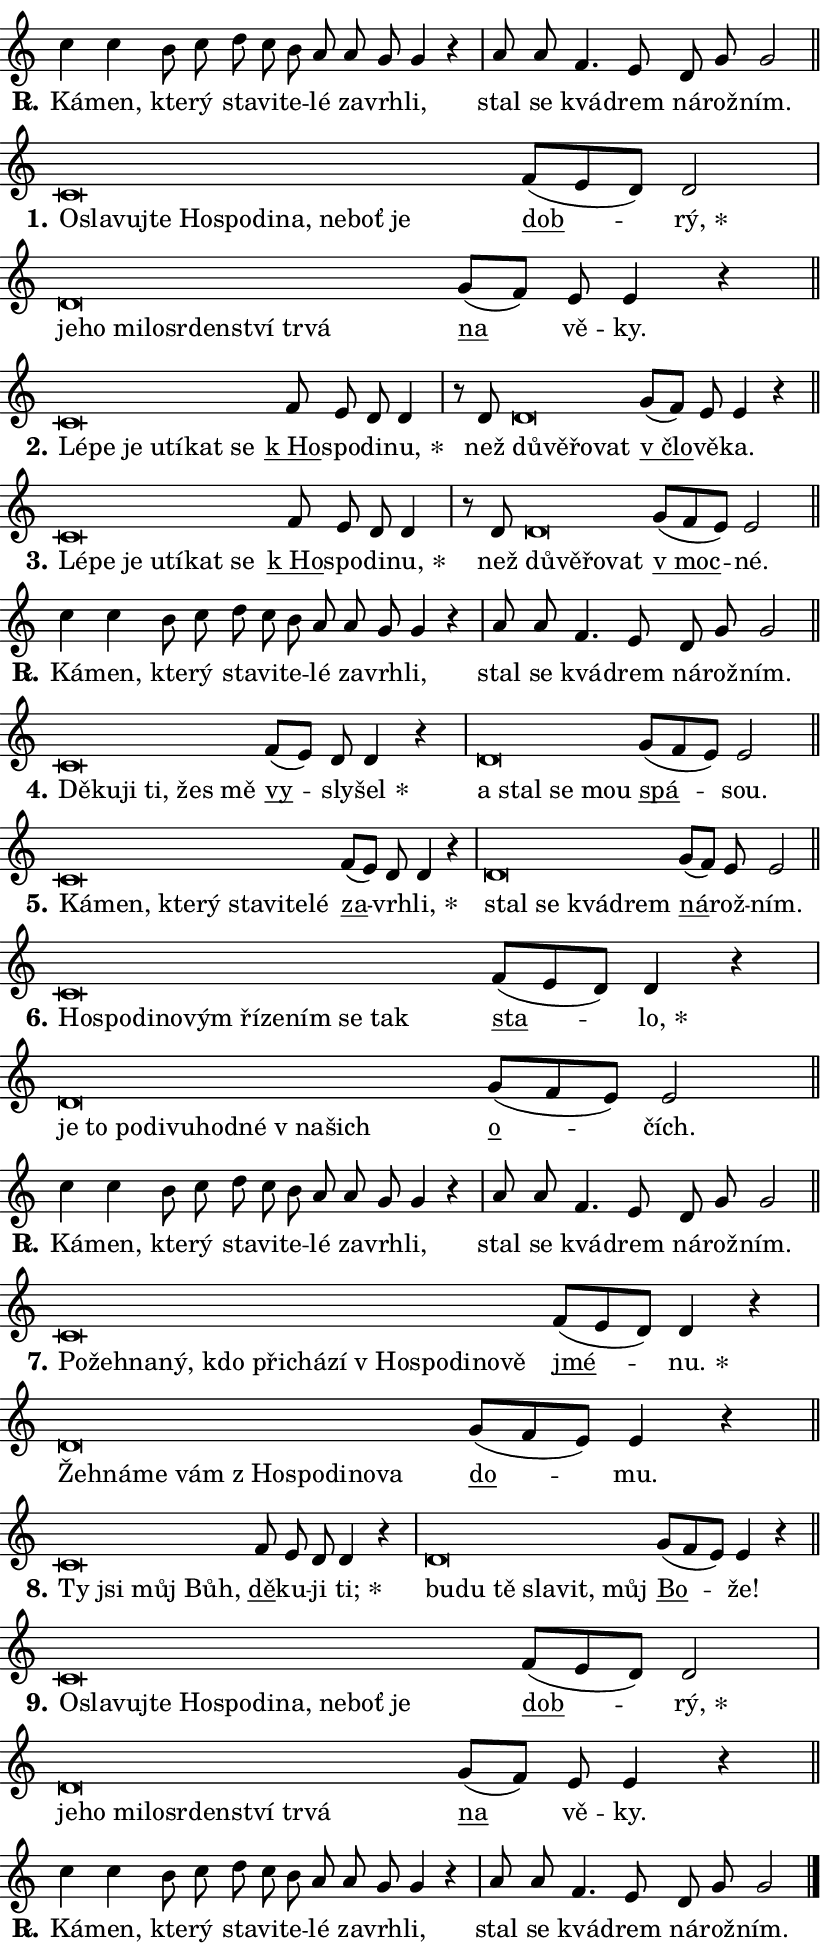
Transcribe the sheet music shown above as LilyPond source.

\version "2.24.0"
\header { tagline = "" }
\paper {
  indent = 0\cm
  top-margin = 0\cm
  right-margin = 0.13\cm % to fit lyric hyphens
  bottom-margin = 0\cm
  left-margin = 0\cm
  paper-width = 14\cm
  page-breaking = #ly:one-page-breaking
  system-system-spacing.basic-distance = #11
  score-system-spacing.basic-distance = #11
  ragged-last = ##f
}


%% Author: Thomas Morley
%% https://lists.gnu.org/archive/html/lilypond-user/2020-05/msg00002.html
#(define (line-position grob)
"Returns position of @var[grob} in current system:
   @code{'start}, if at first time-step
   @code{'end}, if at last time-step
   @code{'middle} otherwise
"
  (let* ((col (ly:item-get-column grob))
         (ln (ly:grob-object col 'left-neighbor))
         (rn (ly:grob-object col 'right-neighbor))
         (col-to-check-left (if (ly:grob? ln) ln col))
         (col-to-check-right (if (ly:grob? rn) rn col))
         (break-dir-left
           (and
             (ly:grob-property col-to-check-left 'non-musical #f)
             (ly:item-break-dir col-to-check-left)))
         (break-dir-right
           (and
             (ly:grob-property col-to-check-right 'non-musical #f)
             (ly:item-break-dir col-to-check-right))))
        (cond ((eqv? 1 break-dir-left) 'start)
              ((eqv? -1 break-dir-right) 'end)
              (else 'middle))))

#(define (tranparent-at-line-position vctor)
  (lambda (grob)
  "Relying on @code{line-position} select the relevant enry from @var{vctor}.
Used to determine transparency,"
    (case (line-position grob)
      ((end) (not (vector-ref vctor 0)))
      ((middle) (not (vector-ref vctor 1)))
      ((start) (not (vector-ref vctor 2))))))

noteHeadBreakVisibility =
#(define-music-function (break-visibility)(vector?)
"Makes @code{NoteHead}s transparent relying on @var{break-visibility}"
#{
  \override NoteHead.transparent =
    #(tranparent-at-line-position break-visibility)
#})

#(define delete-ledgers-for-transparent-note-heads
  (lambda (grob)
    "Reads whether a @code{NoteHead} is transparent.
If so this @code{NoteHead} is removed from @code{'note-heads} from
@var{grob}, which is supposed to be @code{LedgerLineSpanner}.
As a result ledgers are not printed for this @code{NoteHead}"
    (let* ((nhds-array (ly:grob-object grob 'note-heads))
           (nhds-list
             (if (ly:grob-array? nhds-array)
                 (ly:grob-array->list nhds-array)
                 '()))
           ;; Relies on the transparent-property being done before
           ;; Staff.LedgerLineSpanner.after-line-breaking is executed.
           ;; This is fragile ...
           (to-keep
             (remove
               (lambda (nhd)
                 (ly:grob-property nhd 'transparent #f))
               nhds-list)))
      ;; TODO find a better method to iterate over grob-arrays, similiar
      ;; to filter/remove etc for lists
      ;; For now rebuilt from scratch
      (set! (ly:grob-object grob 'note-heads)  '())
      (for-each
        (lambda (nhd)
          (ly:pointer-group-interface::add-grob grob 'note-heads nhd))
        to-keep))))

squashNotes = {
  \override NoteHead.X-extent = #'(-0.2 . 0.2)
  \override NoteHead.Y-extent = #'(-0.75 . 0)
  \override NoteHead.stencil =
    #(lambda (grob)
       (let ((pos (ly:grob-property grob 'staff-position)))
         (begin
           (if (< pos -7) (display "ERROR: Lower brevis then expected\n") (display ""))
           (if (<= pos -6) ly:text-interface::print ly:note-head::print))))
}
unSquashNotes = {
  \revert NoteHead.X-extent
  \revert NoteHead.Y-extent
  \revert NoteHead.stencil
}

hideNotes = \noteHeadBreakVisibility #begin-of-line-visible
unHideNotes = \noteHeadBreakVisibility #all-visible

% work-around for resetting accidentals
% https://lilypond.org/doc/v2.23/Documentation/notation/displaying-rhythms#unmetered-music
cadenzaMeasure = {
  \cadenzaOff
  \partial 1024 s1024
  \cadenzaOn
}

#(define-markup-command (accent layout props text) (markup?)
  "Underline accented syllable"
  (interpret-markup layout props
    #{\markup \override #'(offset . 4.3) \underline { #text }#}))

responsum = \markup \concat {
  "R" \hspace #-1.05 \path #0.1 #'((moveto 0 0.07) (lineto 0.9 0.8)) \hspace #0.05 "."
}

spaceSize = #0.6828661417322834 % exact space size for TeX Gyre Schola

\layout {
  \context {
    \Staff
    \remove "Time_signature_engraver"
    \override LedgerLineSpanner.after-line-breaking = #delete-ledgers-for-transparent-note-heads
  }
  \context {
    \Lyrics {
      \override LyricSpace.minimum-distance = \spaceSize
      \override LyricText.font-name = #"TeX Gyre Schola"
      \override LyricText.font-size = 1
      \override StanzaNumber.font-name = #"TeX Gyre Schola Bold"
      \override StanzaNumber.font-size = 1
    }
  }
  \context {
    \Score 
    \override NoteHead.text =
      #(lambda (grob) 
        (let ((pos (ly:grob-property grob 'staff-position)))
          #{\markup {
            \combine
              \halign #-0.55 \raise #(if (= pos -6) 0 0.5) \override #'(thickness . 2) \draw-line #'(3.2 . 0)
              \musicglyph "noteheads.sM1"
          }#}))
  }
}

% magnetic-lyrics.ily
%
%   written by
%     Jean Abou Samra <jean@abou-samra.fr>
%     Werner Lemberg <wl@gnu.org>
%
%   adapted by
%     Jiri Hon <jiri.hon@gmail.com>
%
% Version 2022-Apr-15

% https://www.mail-archive.com/lilypond-user@gnu.org/msg149350.html

#(define (Left_hyphen_pointer_engraver context)
   "Collect syllable-hyphen-syllable occurrences in lyrics and store
them in properties.  This engraver only looks to the left.  For
example, if the lyrics input is @code{foo -- bar}, it does the
following.

@itemize @bullet
@item
Set the @code{text} property of the @code{LyricHyphen} grob between
@q{foo} and @q{bar} to @code{foo}.

@item
Set the @code{left-hyphen} property of the @code{LyricText} grob with
text @q{foo} to the @code{LyricHyphen} grob between @q{foo} and
@q{bar}.
@end itemize

Use this auxiliary engraver in combination with the
@code{lyric-@/text::@/apply-@/magnetic-@/offset!} hook."
   (let ((hyphen #f)
         (text #f))
     (make-engraver
      (acknowledgers
       ((lyric-syllable-interface engraver grob source-engraver)
        (set! text grob)))
      (end-acknowledgers
       ((lyric-hyphen-interface engraver grob source-engraver)
        ;(when (not (grob::has-interface grob 'lyric-space-interface))
          (set! hyphen grob)));)
      ((stop-translation-timestep engraver)
       (when (and text hyphen)
         (ly:grob-set-object! text 'left-hyphen hyphen))
       (set! text #f)
       (set! hyphen #f)))))

#(define (lyric-text::apply-magnetic-offset! grob)
   "If the space between two syllables is less than the value in
property @code{LyricText@/.details@/.squash-threshold}, move the right
syllable to the left so that it gets concatenated with the left
syllable.

Use this function as a hook for
@code{LyricText@/.after-@/line-@/breaking} if the
@code{Left_@/hyphen_@/pointer_@/engraver} is active."
   (let ((hyphen (ly:grob-object grob 'left-hyphen #f)))
     (when hyphen
       (let ((left-text (ly:spanner-bound hyphen LEFT)))
         (when (grob::has-interface left-text 'lyric-syllable-interface)
           (let* ((common (ly:grob-common-refpoint grob left-text X))
                  (this-x-ext (ly:grob-extent grob common X))
                  (left-x-ext
                   (begin
                     ;; Trigger magnetism for left-text.
                     (ly:grob-property left-text 'after-line-breaking)
                     (ly:grob-extent left-text common X)))
                  ;; `delta` is the gap width between two syllables.
                  (delta (- (interval-start this-x-ext)
                            (interval-end left-x-ext)))
                  (details (ly:grob-property grob 'details))
                  (threshold (assoc-get 'squash-threshold details 0.2)))
             (when (< delta threshold)
               (let* (;; We have to manipulate the input text so that
                      ;; ligatures crossing syllable boundaries are not
                      ;; disabled.  For languages based on the Latin
                      ;; script this is essentially a beautification.
                      ;; However, for non-Western scripts it can be a
                      ;; necessity.
                      (lt (ly:grob-property left-text 'text))
                      (rt (ly:grob-property grob 'text))
                      (is-space (grob::has-interface hyphen 'lyric-space-interface))
                      (space (if is-space " " ""))
                      (extra-delta (if is-space spaceSize 0))
                      ;; Append new syllable.
                      (ltrt-space (if (and (string? lt) (string? rt))
                                (string-append lt space rt)
                                (make-concat-markup (list lt space rt))))
                      ;; Right-align `ltrt` to the right side.
                      (ltrt-space-markup (grob-interpret-markup
                               grob
                               (make-translate-markup
                                (cons (interval-length this-x-ext) 0)
                                (make-right-align-markup ltrt-space)))))
                 (begin
                   ;; Don't print `left-text`.
                   (ly:grob-set-property! left-text 'stencil #f)
                   ;; Set text and stencil (which holds all collected
                   ;; syllables so far) and shift it to the left.
                   (ly:grob-set-property! grob 'text ltrt-space)
                   (ly:grob-set-property! grob 'stencil ltrt-space-markup)
                   (ly:grob-translate-axis! grob (- (- delta extra-delta)) X))))))))))


#(define (lyric-hyphen::displace-bounds-first grob)
   ;; Make very sure this callback isn't triggered too early.
   (let ((left (ly:spanner-bound grob LEFT))
         (right (ly:spanner-bound grob RIGHT)))
     (ly:grob-property left 'after-line-breaking)
     (ly:grob-property right 'after-line-breaking)
     (ly:lyric-hyphen::print grob)))

squashThreshold = #0.4

\layout {
  \context {
    \Lyrics
    \consists #Left_hyphen_pointer_engraver
    \override LyricText.after-line-breaking =
      #lyric-text::apply-magnetic-offset!
    \override LyricHyphen.stencil = #lyric-hyphen::displace-bounds-first
    \override LyricText.details.squash-threshold = \squashThreshold
    \override LyricHyphen.minimum-distance = 0
    \override LyricHyphen.minimum-length = \squashThreshold
  }
}

squashText = \override LyricText.details.squash-threshold = 9999
unSquashText = \override LyricText.details.squash-threshold = \squashThreshold

leftText = \override LyricText.self-alignment-X = #LEFT
unLeftText = \revert LyricText.self-alignment-X

starOffset = #(lambda (grob) 
                (let ((x_offset (ly:self-alignment-interface::aligned-on-x-parent grob)))
                  (if (= x_offset 0) 0 (+ x_offset 1.2))))

star = #(define-music-function (syllable)(string?)
"Append star separator at the end of a syllable"
#{
  \once \override LyricText.X-offset = #starOffset
  \lyricmode { \markup {
    #syllable
    \override #'((font-name . "TeX Gyre Schola Bold")) \hspace #0.2 \lower #0.65 \larger "*"
  } }
#})

starAccent = #(define-music-function (syllable)(string?)
"Append star separator at the end of a syllable and make accent"
#{
  \once \override LyricText.X-offset = #starOffset
  \lyricmode { \markup {
    \accent #syllable
    \override #'((font-name . "TeX Gyre Schola Bold")) \hspace #0.2 \lower #0.65 \larger "*"
  } }
#})

breath = #(define-music-function (syllable)(string?)
"Append breathing indicator at the end of a syllable"
#{
  \lyricmode { \markup { #syllable "+" } }
#})

optionalBreath = #(define-music-function (syllable)(string?)
"Append optional breathing indicator at the end of a syllable"
#{
  \lyricmode { \markup { #syllable "(+)" } }
#})


\score {
    <<
        \new Voice = "melody" { \cadenzaOn \key c \major \relative { c''4 c b8 c d c b a \bar "" a g g4 r \cadenzaMeasure \bar "|" a8 a \bar "" f4. e8 d g g2 \cadenzaMeasure \bar "||" \break } }
        \new Lyrics \lyricsto "melody" { \lyricmode { \set stanza = \responsum
Ká -- men, kte -- rý sta -- vi -- te -- lé za -- vrh -- li, stal se kvá -- drem ná -- rož -- ním. } }
    >>
    \layout {}
}

\score {
    <<
        \new Voice = "melody" { \cadenzaOn \key c \major \relative { \squashNotes c'\breve*1/16 \hideNotes \breve*1/16 \bar "" \breve*1/16 \bar "" \breve*1/16 \bar "" \breve*1/16 \bar "" \breve*1/16 \bar "" \breve*1/16 \bar "" \breve*1/16 \bar "" \breve*1/16 \bar "" \breve*1/16 \breve*1/16 \bar "" \unHideNotes \unSquashNotes \bar "" f8[( e d)] d2 \cadenzaMeasure \bar "|" \squashNotes d\breve*1/16 \hideNotes \breve*1/16 \bar "" \breve*1/16 \bar "" \breve*1/16 \bar "" \breve*1/16 \bar "" \breve*1/16 \bar "" \breve*1/16 \bar "" \breve*1/16 \breve*1/16 \bar "" \unHideNotes \unSquashNotes \bar "" g8[( f)] e e4 r \cadenzaMeasure \bar "||" \break } }
        \new Lyrics \lyricsto "melody" { \lyricmode { \set stanza = "1."
\leftText O -- \squashText sla -- vuj -- te Ho -- spo -- di -- na, ne -- boť je \unLeftText \unSquashText \markup \accent dob -- \star rý, \leftText je -- \squashText ho mi -- lo -- sr -- den -- ství tr -- vá \unLeftText \unSquashText \markup \accent na vě -- ky. } }
    >>
    \layout {}
}

\score {
    <<
        \new Voice = "melody" { \cadenzaOn \key c \major \relative { \squashNotes c'\breve*1/16 \hideNotes \breve*1/16 \bar "" \breve*1/16 \bar "" \breve*1/16 \bar "" \breve*1/16 \bar "" \breve*1/16 \breve*1/16 \bar "" \unHideNotes \unSquashNotes \bar "" f8 e d d4 \cadenzaMeasure \bar "|" r8 d8 \squashNotes d\breve*1/16 \hideNotes \breve*1/16 \bar "" \breve*1/16 \breve*1/16 \bar "" \unHideNotes \unSquashNotes \bar "" g8[( f)] e e4 r \cadenzaMeasure \bar "||" \break } }
        \new Lyrics \lyricsto "melody" { \lyricmode { \set stanza = "2."
\leftText Lé -- \squashText pe je u -- tí -- kat se \unLeftText \unSquashText \markup \accent "k Ho" -- spo -- di -- \star nu, než \leftText dů -- \squashText vě -- řo -- vat \unLeftText \unSquashText \markup \accent "v člo" -- vě -- ka. } }
    >>
    \layout {}
}

\score {
    <<
        \new Voice = "melody" { \cadenzaOn \key c \major \relative { \squashNotes c'\breve*1/16 \hideNotes \breve*1/16 \bar "" \breve*1/16 \bar "" \breve*1/16 \bar "" \breve*1/16 \bar "" \breve*1/16 \breve*1/16 \bar "" \unHideNotes \unSquashNotes \bar "" f8 e d d4 \cadenzaMeasure \bar "|" r8 d8 \squashNotes d\breve*1/16 \hideNotes \breve*1/16 \bar "" \breve*1/16 \breve*1/16 \bar "" \unHideNotes \unSquashNotes \bar "" g8[( f e)] e2 \cadenzaMeasure \bar "||" \break } }
        \new Lyrics \lyricsto "melody" { \lyricmode { \set stanza = "3."
\leftText Lé -- \squashText pe je u -- tí -- kat se \unLeftText \unSquashText \markup \accent "k Ho" -- spo -- di -- \star nu, než \leftText dů -- \squashText vě -- řo -- vat \unLeftText \unSquashText \markup \accent "v moc" -- né. } }
    >>
    \layout {}
}

\score {
    <<
        \new Voice = "melody" { \cadenzaOn \key c \major \relative { c''4 c b8 c d c b a \bar "" a g g4 r \cadenzaMeasure \bar "|" a8 a \bar "" f4. e8 d g g2 \cadenzaMeasure \bar "||" \break } }
        \new Lyrics \lyricsto "melody" { \lyricmode { \set stanza = \responsum
Ká -- men, kte -- rý sta -- vi -- te -- lé za -- vrh -- li, stal se kvá -- drem ná -- rož -- ním. } }
    >>
    \layout {}
}

\score {
    <<
        \new Voice = "melody" { \cadenzaOn \key c \major \relative { \squashNotes c'\breve*1/16 \hideNotes \breve*1/16 \bar "" \breve*1/16 \bar "" \breve*1/16 \bar "" \breve*1/16 \breve*1/16 \bar "" \unHideNotes \unSquashNotes \bar "" f8[( e)] d d4 r \cadenzaMeasure \bar "|" \squashNotes d\breve*1/16 \hideNotes \breve*1/16 \bar "" \breve*1/16 \breve*1/16 \bar "" \unHideNotes \unSquashNotes \bar "" g8[( f e)] e2 \cadenzaMeasure \bar "||" \break } }
        \new Lyrics \lyricsto "melody" { \lyricmode { \set stanza = "4."
\leftText Dě -- \squashText ku -- ji ti, žes mě \unLeftText \unSquashText \markup \accent vy -- sly -- \star šel \leftText a \squashText stal se mou \unLeftText \unSquashText \markup \accent spá -- sou. } }
    >>
    \layout {}
}

\score {
    <<
        \new Voice = "melody" { \cadenzaOn \key c \major \relative { \squashNotes c'\breve*1/16 \hideNotes \breve*1/16 \bar "" \breve*1/16 \bar "" \breve*1/16 \bar "" \breve*1/16 \bar "" \breve*1/16 \bar "" \breve*1/16 \breve*1/16 \bar "" \unHideNotes \unSquashNotes \bar "" f8[( e)] d d4 r \cadenzaMeasure \bar "|" \squashNotes d\breve*1/16 \hideNotes \breve*1/16 \bar "" \breve*1/16 \breve*1/16 \bar "" \unHideNotes \unSquashNotes \bar "" g8[( f)] e e2 \cadenzaMeasure \bar "||" \break } }
        \new Lyrics \lyricsto "melody" { \lyricmode { \set stanza = "5."
\leftText Ká -- \squashText men, kte -- rý sta -- vi -- te -- lé \unLeftText \unSquashText \markup \accent za -- vrh -- \star li, \leftText stal \squashText se kvá -- drem \unLeftText \unSquashText \markup \accent ná -- rož -- ním. } }
    >>
    \layout {}
}

\score {
    <<
        \new Voice = "melody" { \cadenzaOn \key c \major \relative { \squashNotes c'\breve*1/16 \hideNotes \breve*1/16 \bar "" \breve*1/16 \bar "" \breve*1/16 \bar "" \breve*1/16 \bar "" \breve*1/16 \bar "" \breve*1/16 \bar "" \breve*1/16 \bar "" \breve*1/16 \breve*1/16 \bar "" \unHideNotes \unSquashNotes \bar "" f8[( e d)] d4 r \cadenzaMeasure \bar "|" \squashNotes d\breve*1/16 \hideNotes \breve*1/16 \bar "" \breve*1/16 \bar "" \breve*1/16 \bar "" \breve*1/16 \bar "" \breve*1/16 \bar "" \breve*1/16 \bar "" \breve*1/16 \breve*1/16 \bar "" \unHideNotes \unSquashNotes \bar "" g8[( f e)] e2 \cadenzaMeasure \bar "||" \break } }
        \new Lyrics \lyricsto "melody" { \lyricmode { \set stanza = "6."
\leftText Ho -- \squashText spo -- di -- no -- vým ří -- ze -- ním se tak \unLeftText \unSquashText \markup \accent sta -- \star lo, \leftText je \squashText to po -- di -- vu -- hod -- né "v na" -- šich \unLeftText \unSquashText \markup \accent o -- čích. } }
    >>
    \layout {}
}

\score {
    <<
        \new Voice = "melody" { \cadenzaOn \key c \major \relative { c''4 c b8 c d c b a \bar "" a g g4 r \cadenzaMeasure \bar "|" a8 a \bar "" f4. e8 d g g2 \cadenzaMeasure \bar "||" \break } }
        \new Lyrics \lyricsto "melody" { \lyricmode { \set stanza = \responsum
Ká -- men, kte -- rý sta -- vi -- te -- lé za -- vrh -- li, stal se kvá -- drem ná -- rož -- ním. } }
    >>
    \layout {}
}

\score {
    <<
        \new Voice = "melody" { \cadenzaOn \key c \major \relative { \squashNotes c'\breve*1/16 \hideNotes \breve*1/16 \bar "" \breve*1/16 \bar "" \breve*1/16 \bar "" \breve*1/16 \bar "" \breve*1/16 \bar "" \breve*1/16 \bar "" \breve*1/16 \bar "" \breve*1/16 \bar "" \breve*1/16 \bar "" \breve*1/16 \bar "" \breve*1/16 \breve*1/16 \bar "" \unHideNotes \unSquashNotes \bar "" f8[( e d)] d4 r \cadenzaMeasure \bar "|" \squashNotes d\breve*1/16 \hideNotes \breve*1/16 \bar "" \breve*1/16 \bar "" \breve*1/16 \bar "" \breve*1/16 \bar "" \breve*1/16 \bar "" \breve*1/16 \bar "" \breve*1/16 \breve*1/16 \bar "" \unHideNotes \unSquashNotes \bar "" g8[( f e)] e4 r \cadenzaMeasure \bar "||" \break } }
        \new Lyrics \lyricsto "melody" { \lyricmode { \set stanza = "7."
\leftText Po -- \squashText žeh -- na -- ný, kdo při -- chá -- zí "v Ho" -- spo -- di -- no -- vě \unLeftText \unSquashText \markup \accent jmé -- \star nu. \leftText Žeh -- \squashText ná -- me vám "z Ho" -- spo -- di -- no -- va \unLeftText \unSquashText \markup \accent do -- mu. } }
    >>
    \layout {}
}

\score {
    <<
        \new Voice = "melody" { \cadenzaOn \key c \major \relative { \squashNotes c'\breve*1/16 \hideNotes \breve*1/16 \bar "" \breve*1/16 \breve*1/16 \bar "" \unHideNotes \unSquashNotes \bar "" f8 e d d4 r \cadenzaMeasure \bar "|" \squashNotes d\breve*1/16 \hideNotes \breve*1/16 \bar "" \breve*1/16 \bar "" \breve*1/16 \bar "" \breve*1/16 \breve*1/16 \bar "" \unHideNotes \unSquashNotes \bar "" g8[( f e)] e4 r \cadenzaMeasure \bar "||" \break } }
        \new Lyrics \lyricsto "melody" { \lyricmode { \set stanza = "8."
\leftText Ty \squashText jsi můj Bůh, \unLeftText \unSquashText \markup \accent dě -- ku -- ji \star ti; \leftText bu -- \squashText du tě sla -- vit, můj \unLeftText \unSquashText \markup \accent Bo -- že! } }
    >>
    \layout {}
}

\score {
    <<
        \new Voice = "melody" { \cadenzaOn \key c \major \relative { \squashNotes c'\breve*1/16 \hideNotes \breve*1/16 \bar "" \breve*1/16 \bar "" \breve*1/16 \bar "" \breve*1/16 \bar "" \breve*1/16 \bar "" \breve*1/16 \bar "" \breve*1/16 \bar "" \breve*1/16 \bar "" \breve*1/16 \breve*1/16 \bar "" \unHideNotes \unSquashNotes \bar "" f8[( e d)] d2 \cadenzaMeasure \bar "|" \squashNotes d\breve*1/16 \hideNotes \breve*1/16 \bar "" \breve*1/16 \bar "" \breve*1/16 \bar "" \breve*1/16 \bar "" \breve*1/16 \bar "" \breve*1/16 \bar "" \breve*1/16 \breve*1/16 \bar "" \unHideNotes \unSquashNotes \bar "" g8[( f)] e e4 r \cadenzaMeasure \bar "||" \break } }
        \new Lyrics \lyricsto "melody" { \lyricmode { \set stanza = "9."
\leftText O -- \squashText sla -- vuj -- te Ho -- spo -- di -- na, ne -- boť je \unLeftText \unSquashText \markup \accent dob -- \star rý, \leftText je -- \squashText ho mi -- lo -- sr -- den -- ství tr -- vá \unLeftText \unSquashText \markup \accent na vě -- ky. } }
    >>
    \layout {}
}

\score {
    <<
        \new Voice = "melody" { \cadenzaOn \key c \major \relative { c''4 c b8 c d c b a \bar "" a g g4 r \cadenzaMeasure \bar "|" a8 a \bar "" f4. e8 d g g2 \cadenzaMeasure \bar "||" \break } \bar "|." }
        \new Lyrics \lyricsto "melody" { \lyricmode { \set stanza = \responsum
Ká -- men, kte -- rý sta -- vi -- te -- lé za -- vrh -- li, stal se kvá -- drem ná -- rož -- ním. } }
    >>
    \layout {}
}
